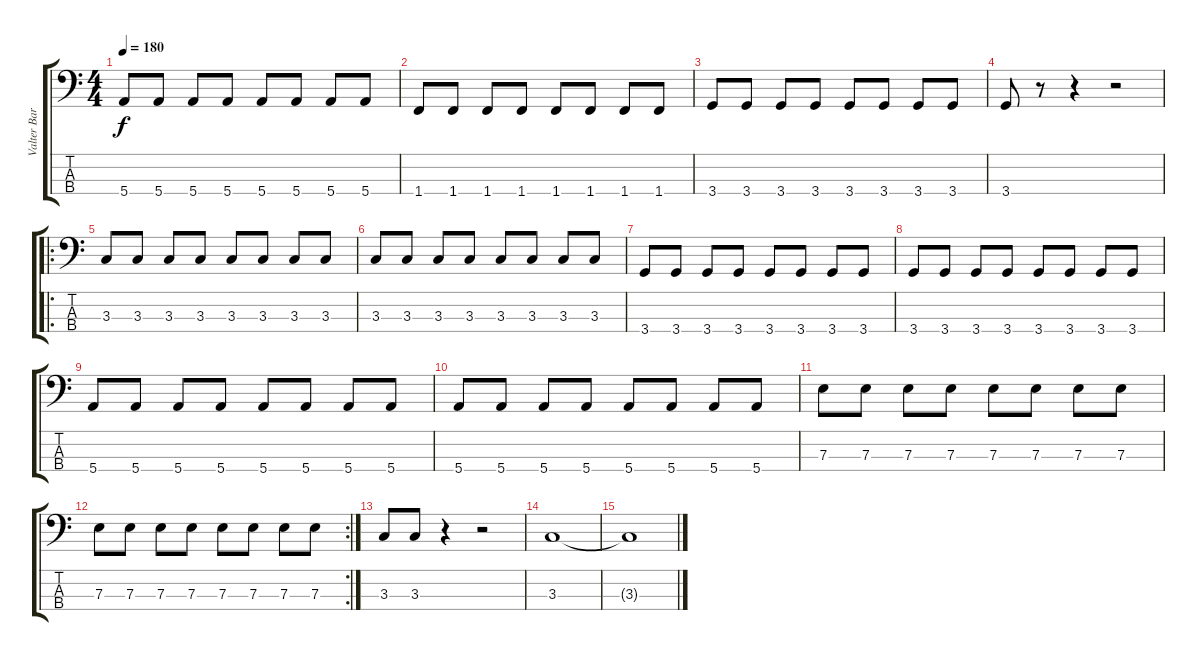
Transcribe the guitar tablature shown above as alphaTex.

\track ("Valter Barros" "Valter Bar") {instrument electricbasspick}
\staff {score tabs}
\tuning (G2 D2 A1 E1) {hide}
\ts (4 4)
\tempo 180
\clef f4
\ks c
5.4.8{dy f} 5.4.8 5.4.8 5.4.8 5.4.8 5.4.8 5.4.8 5.4.8 |
1.4.8 1.4.8 1.4.8 1.4.8 1.4.8 1.4.8 1.4.8 1.4.8 |
3.4.8 3.4.8 3.4.8 3.4.8 3.4.8 3.4.8 3.4.8 3.4.8 |
3.4.8 r.8 r.4 r.2 |
\ro
3.3.8 3.3.8 3.3.8 3.3.8 3.3.8 3.3.8 3.3.8 3.3.8 |
3.3.8 3.3.8 3.3.8 3.3.8 3.3.8 3.3.8 3.3.8 3.3.8 |
3.4.8 3.4.8 3.4.8 3.4.8 3.4.8 3.4.8 3.4.8 3.4.8 |
3.4.8 3.4.8 3.4.8 3.4.8 3.4.8 3.4.8 3.4.8 3.4.8 |
5.4.8 5.4.8 5.4.8 5.4.8 5.4.8 5.4.8 5.4.8 5.4.8 |
5.4.8 5.4.8 5.4.8 5.4.8 5.4.8 5.4.8 5.4.8 5.4.8 |
7.3.8 7.3.8 7.3.8 7.3.8 7.3.8 7.3.8 7.3.8 7.3.8 |
\rc 2
7.3.8 7.3.8 7.3.8 7.3.8 7.3.8 7.3.8 7.3.8 7.3.8 |
3.3.8 3.3.8 r.4 r.2 |
3.3.1 |
3.3{t}.1
